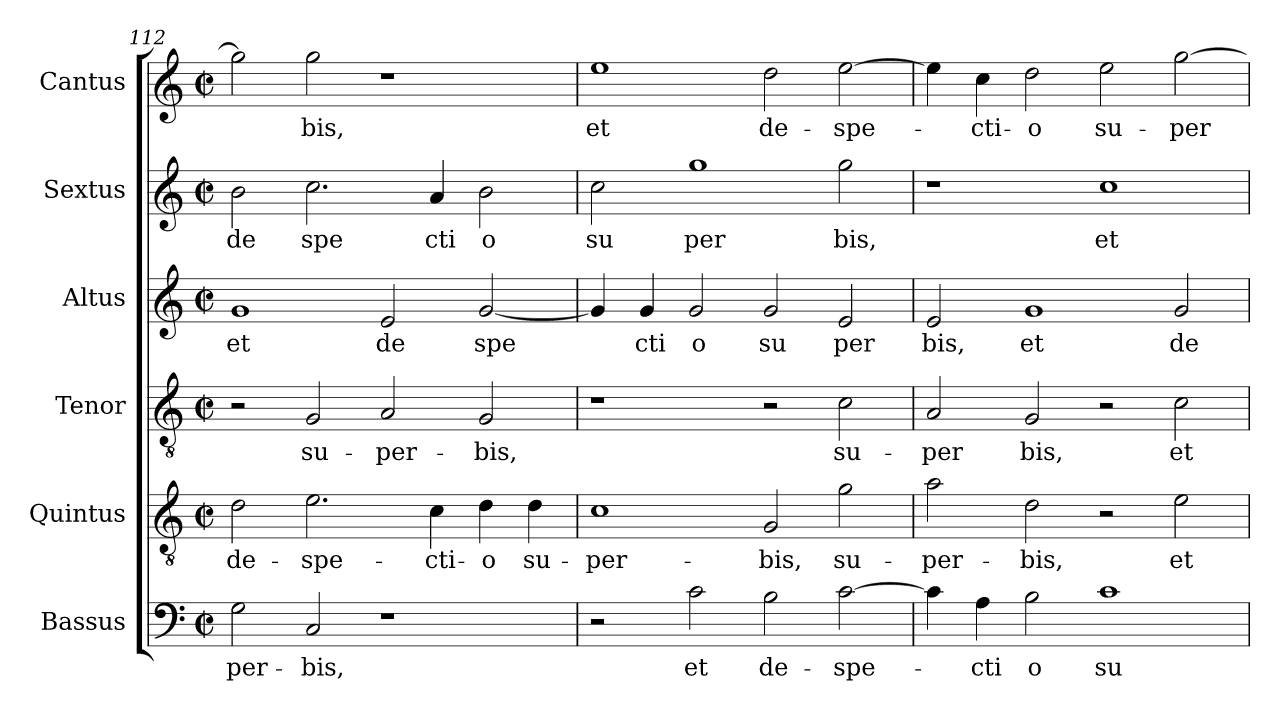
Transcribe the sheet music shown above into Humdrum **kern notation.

**kern	**text	**kern	**text	**kern	**text	**kern	**text	**kern	**text	**kern	**text
*part6	*part6	*part5	*part5	*part4	*part4	*part3	*part3	*part2	*part2	*part1	*part1
*staff6	*staff6	*staff5	*staff5	*staff4	*staff4	*staff3	*staff3	*staff2	*staff2	*staff1	*staff1
*I"Bassus	*	*I"Quintus	*	*I"Tenor	*	*I"Altus	*	*I"Sextus	*	*I"Cantus	*
*clefF4	*	*clefGv2	*	*clefGv2	*	*clefG2	*	*clefG2	*	*clefG2	*
*M2/2	*	*M2/2	*	*M2/2	*	*M2/2	*	*M2/2	*	*M2/2	*
*met(c|)	*	*met(c|)	*	*met(c|)	*	*met(c|)	*	*met(c|)	*	*met(c|)	*
=112	=112	=112	=112	=112	=112	=112	=112	=112	=112	=112	=112
!	!LO:LY:b:cj	!	!LO:LY:b:cj	!	!	!	!LO:LY:b:cj	!	!LO:LY:b:cj	!	!
2G\	-per-	2d\	de-	2r	.	1g	et	2b\	de	2gg\]	.
!	!LO:LY:b:cj	!	!LO:LY:b:cj	!	!LO:LY:b:cj	!	!	!	!LO:LY:b:cj	!	!LO:LY:b:cj
2C/	-bis,	2.e\	-spe-	2G/	su-	.	.	2.cc\	spe	2gg\	-bis,
!	!	!	!	!	!LO:LY:b:cj	!	!LO:LY:b:cj	!	!	!	!
1r	.	.	.	2A/	-per-	2e/	de	.	.	1r	.
!	!	!	!LO:LY:b:cj	!	!	!	!	!	!LO:LY:b:cj	!	!
.	.	4c\	-cti-	.	.	.	.	4a/	cti	.	.
!	!	!	!LO:LY:b:cj	!	!LO:LY:b:cj	!	!LO:LY:b	!	!LO:LY:b:cj	!	!
.	.	4d\	-o	2G/	-bis,	[<2g/	spe	2b\	o	.	.
!	!	!	!LO:LY:b:cj	!	!	!	!	!	!	!	!
.	.	4d\	su-	.	.	.	.	.	.	.	.
=113	=113	=113	=113	=113	=113	=113	=113	=113	=113	=113	=113
!	!	!	!LO:LY:b:cj	!	!	!	!	!	!LO:LY:b:cj	!	!LO:LY:b:cj
2r	.	1c	-per-	1r	.	4g/]	.	2cc\	su	1ee	et
!	!	!	!	!	!	!	!LO:LY:b:cj	!	!	!	!
.	.	.	.	.	.	4g/	cti	.	.	.	.
!	!LO:LY:b:cj	!	!	!	!	!	!LO:LY:b:cj	!	!LO:LY:b:cj	!	!
2c\	et	.	.	.	.	2g/	o	1gg	per	.	.
!	!LO:LY:b:cj	!	!LO:LY:b:cj	!	!	!	!LO:LY:b:cj	!	!	!	!LO:LY:b:cj
2B\	de-	2G/	-bis,	2r	.	2g/	su	.	.	2dd\	de-
!	!LO:LY:b	!	!LO:LY:b:cj	!	!LO:LY:b:cj	!	!LO:LY:b:cj	!	!LO:LY:b:cj	!	!LO:LY:b
[>2c\	-spe-	2g\	su-	2c\	su-	2e/	per	2gg\	bis,	[>2ee\	-spe-
!!LO:LB:g=z
=114	=114	=114	=114	=114	=114	=114	=114	=114	=114	=114	=114
!	!	!	!LO:LY:b:cj	!	!LO:LY:b:cj	!	!LO:LY:b:cj	!	!	!	!
4c\]	.	2a\	-per-	2A/	-per	2e/	bis,	1r	.	4ee\]	.
!	!LO:LY:b:cj	!	!	!	!	!	!	!	!	!	!LO:LY:b:cj
4A\	-cti	.	.	.	.	.	.	.	.	4cc\	-cti-
!	!LO:LY:b:cj	!	!LO:LY:b:cj	!	!LO:LY:b:cj	!	!LO:LY:b:cj	!	!	!	!LO:LY:b:cj
2B\	o	2d\	-bis,	2G/	bis,	1g	et	.	.	2dd\	-o
!	!LO:LY:b:cj	!	!	!	!	!	!	!	!LO:LY:b:cj	!	!LO:LY:b:cj
1c	su	2r	.	2r	.	.	.	1cc	et	2ee\	su-
!	!	!	!LO:LY:b:cj	!	!LO:LY:b:cj	!	!LO:LY:b:cj	!	!	!	!LO:LY:b
.	.	2e\	et	2c\	et	2g/	de-	.	.	[>2gg\	-per-
=	=	=	=	=	=	=	=	=	=	=	=
*-	*-	*-	*-	*-	*-	*-	*-	*-	*-	*-	*-
